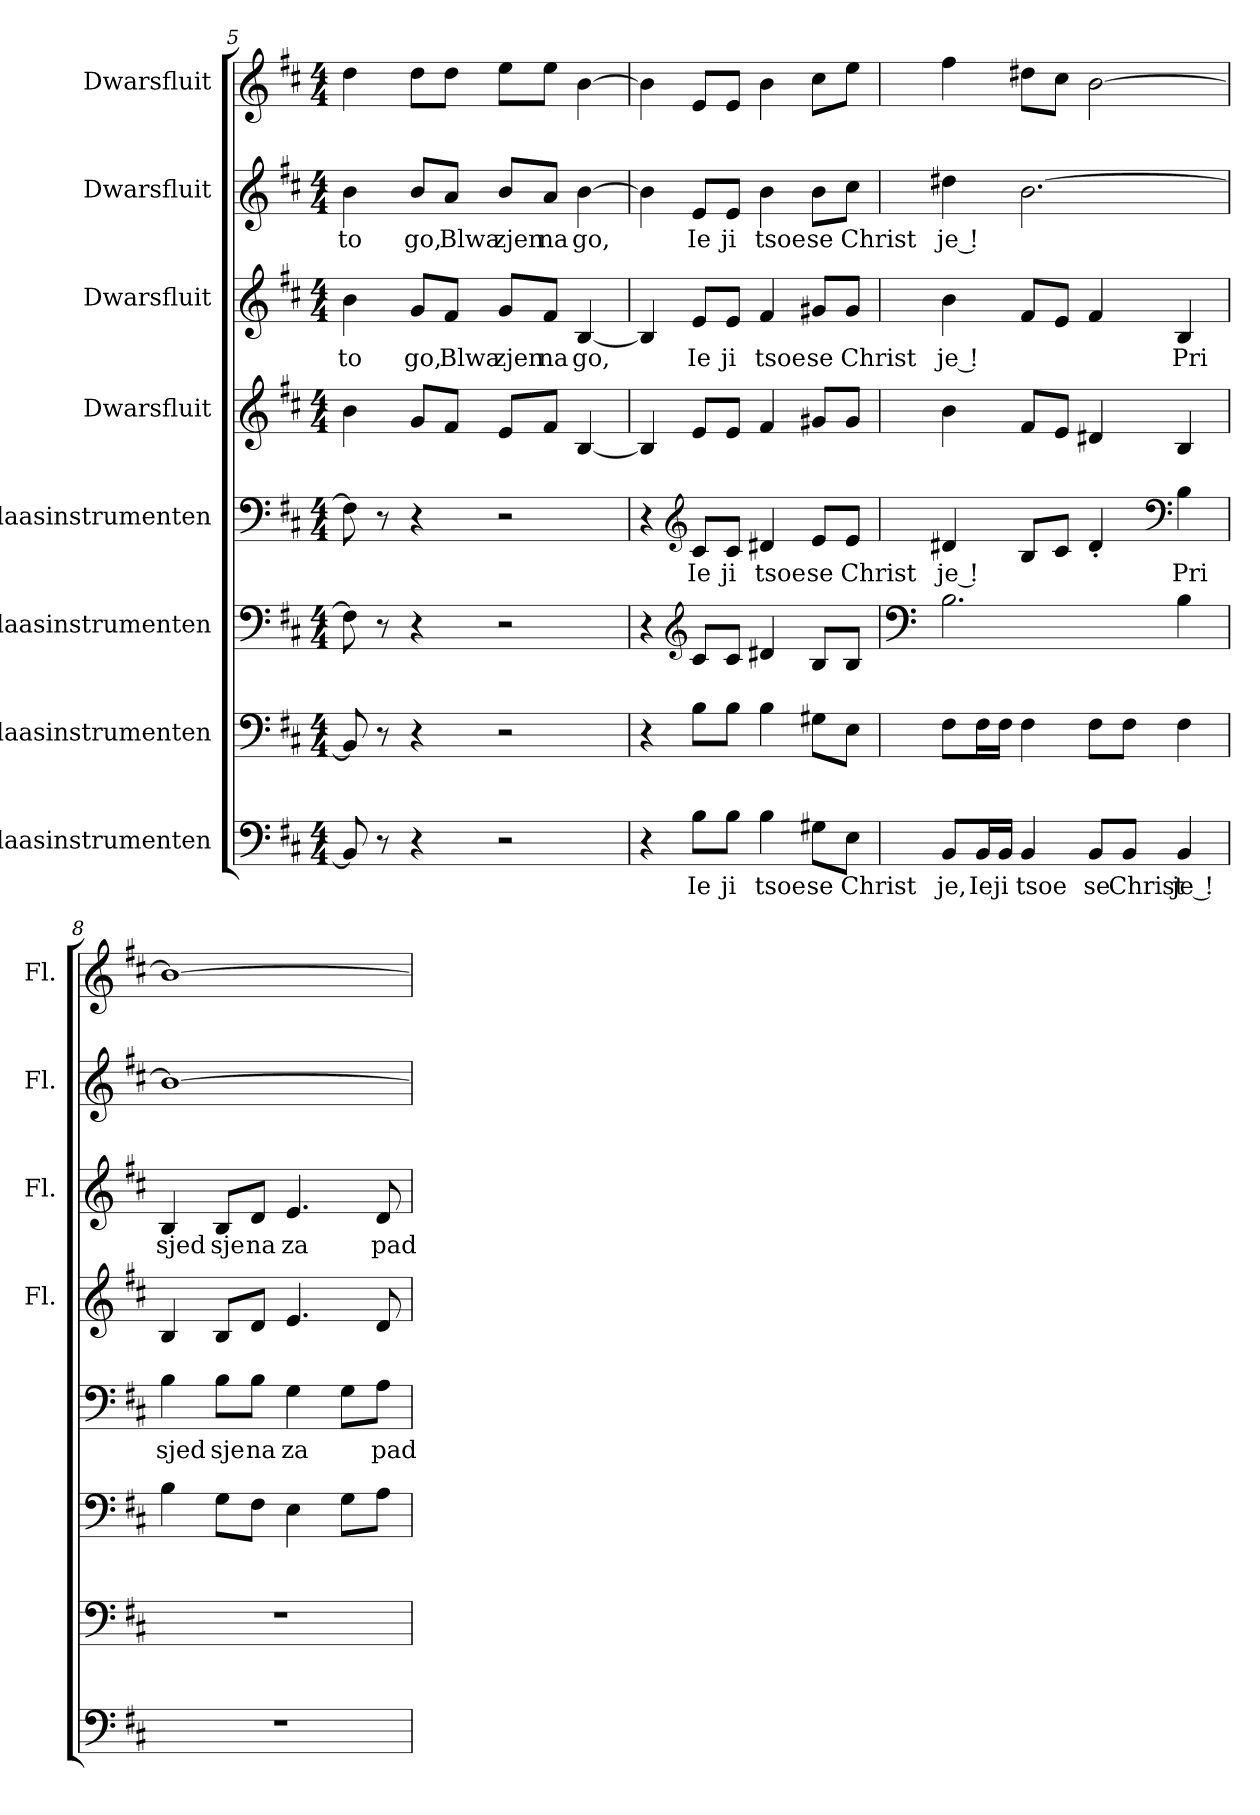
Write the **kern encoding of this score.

**kern	**text	**kern	**kern	**kern	**text	**kern	**kern	**text	**kern	**text	**kern
*part8	*part8	*part7	*part6	*part5	*part5	*part4	*part3	*part3	*part2	*part2	*part1
*staff8	*staff8	*staff7	*staff6	*staff5	*staff5	*staff4	*staff3	*staff3	*staff2	*staff2	*staff1
*I"Blaasinstrumenten	*	*I"Blaasinstrumenten	*I"Blaasinstrumenten	*I"Blaasinstrumenten	*	*I"Dwarsfluit	*I"Dwarsfluit	*	*I"Dwarsfluit	*	*I"Dwarsfluit
*	*	*	*	*	*	*I'Fl.	*I'Fl.	*	*I'Fl.	*	*I'Fl.
*clefF4	*	*clefF4	*clefF4	*clefF4	*	*clefG2	*clefG2	*	*clefG2	*	*clefG2
*k[f#c#]	*	*k[f#c#]	*k[f#c#]	*k[f#c#]	*	*k[f#c#]	*k[f#c#]	*	*k[f#c#]	*	*k[f#c#]
*M4/4	*	*M4/4	*M4/4	*M4/4	*	*M4/4	*M4/4	*	*M4/4	*	*M4/4
=5	=5	=5	=5	=5	=5	=5	=5	=5	=5	=5	=5
!	!	!	!	!	!	!	!	!LO:LY:b	!	!LO:LY:b	!
8BB/]	.	8BB/]	8F#\]	8F#\]	.	4b\	4b\	to	4b\	to	4dd\
8r	.	8r	8r	8r	.	.	.	.	.	.	.
!	!	!	!	!	!	!	!	!LO:LY:b	!	!LO:LY:b	!
4r	.	4r	4r	4r	.	8g/L	8g/L	go,	8b/L	go,	8dd\L
!	!	!	!	!	!	!	!	!LO:LY:b	!	!LO:LY:b	!
.	.	.	.	.	.	8f#/J	8f#/J	Blwa	8a/J	Blwa	8dd\J
!	!	!	!	!	!	!	!	!LO:LY:b	!	!LO:LY:b	!
2r	.	2r	2r	2r	.	8e/L	8g/L	zjen	8b/L	zjen	8ee\L
!	!	!	!	!	!	!	!	!LO:LY:b	!	!LO:LY:b	!
.	.	.	.	.	.	8f#/J	8f#/J	na	8a/J	na	8ee\J
!	!	!	!	!	!	!	!	!LO:LY:b	!	!LO:LY:b	!
.	.	.	.	.	.	[4B/	[4B/	go,	[4b\	go,	[4b\
!!LO:PB:g=z
=6	=6	=6	=6	=6	=6	=6	=6	=6	=6	=6	=6
4r	.	4r	4r	4r	.	4B/]	4B/]	.	4b\]	.	4b\]
*	*	*	*clefG2	*clefG2	*	*	*	*	*	*	*
!	!LO:LY:b	!	!	!	!LO:LY:b	!	!	!LO:LY:b	!	!LO:LY:b	!
8B\L	Ie	8B\L	8c#/L	8c#/L	Ie	8e/L	8e/L	Ie	8e/L	Ie	8e/L
!	!LO:LY:b	!	!	!	!LO:LY:b	!	!	!LO:LY:b	!	!LO:LY:b	!
8B\J	ji	8B\J	8c#/J	8c#/J	ji	8e/J	8e/J	ji	8e/J	ji	8e/J
!	!LO:LY:b	!	!	!	!LO:LY:b	!	!	!LO:LY:b	!	!LO:LY:b	!
4B\	tsoe	4B\	4d#X/	4d#X/	tsoe	4f#/	4f#/	tsoe	4b\	tsoe	4b\
!	!LO:LY:b	!	!	!	!LO:LY:b	!	!	!LO:LY:b	!	!LO:LY:b	!
8G#X\L	se	8G#X\L	8B/L	8e/L	se	8g#X/L	8g#X/L	se	8b\L	se	8cc#\L
!	!LO:LY:b	!	!	!	!LO:LY:b	!	!	!LO:LY:b	!	!LO:LY:b	!
8E\J	Christ	8E\J	8B/J	8e/J	Christ	8g#/J	8g#/J	Christ	8cc#\J	Christ	8ee\J
=7	=7	=7	=7	=7	=7	=7	=7	=7	=7	=7	=7
*	*	*	*clefF4	*	*	*	*	*	*	*	*
!	!LO:LY:b	!	!	!	!LO:LY:b	!	!	!LO:LY:b	!	!LO:LY:b	!
8BB/L	je,	8F#\L	2.B\	4d#X/	je !	4b\	4b\	je !	4dd#X\	je !	4ff#\
!	!LO:LY:b	!	!	!	!	!	!	!	!	!	!
16BB/L	Ie	16F#\L	.	.	.	.	.	.	.	.	.
!	!LO:LY:b	!	!	!	!	!	!	!	!	!	!
16BB/JJ	ji	16F#\JJ	.	.	.	.	.	.	.	.	.
!	!LO:LY:b	!	!	!	!	!	!	!	!	!	!
4BB/	tsoe	4F#\	.	8B/L	.	8f#/L	8f#/L	.	[2.b\	.	8dd#X\L
.	.	.	.	8c#/J	.	8e/J	8e/J	.	.	.	8cc#\J
!	!LO:LY:b	!	!	!	!	!	!	!	!	!	!
8BB/L	se	8F#\L	.	4d#'/	.	4d#X/	4f#/	.	.	.	[2b\
!	!LO:LY:b	!	!	!	!	!	!	!	!	!	!
8BB/J	Christ	8F#\J	.	.	.	.	.	.	.	.	.
*	*	*	*	*clefF4	*	*	*	*	*	*	*
!	!LO:LY:b	!	!	!	!LO:LY:b	!	!	!LO:LY:b	!	!	!
4BB/	je !	4F#\	4B\	4B\	Pri	4B/	4B/	Pri	.	.	.
=8	=8	=8	=8	=8	=8	=8	=8	=8	=8	=8	=8
!	!	!	!	!	!LO:LY:b	!	!	!LO:LY:b	!	!	!
1r	.	1r	4B\	4B\	sjed	4B/	4B/	sjed	1b_	.	1b_
!	!	!	!	!	!LO:LY:b	!	!	!LO:LY:b	!	!	!
.	.	.	8G\L	8B\L	sje	8B/L	8B/L	sje	.	.	.
!	!	!	!	!	!LO:LY:b	!	!	!LO:LY:b	!	!	!
.	.	.	8F#\J	8B\J	na	8d/J	8d/J	na	.	.	.
!	!	!	!	!	!LO:LY:b	!	!	!LO:LY:b	!	!	!
.	.	.	4E\	4G\	za	4.e/	4.e/	za	.	.	.
.	.	.	8G\L	8G\L	.	.	.	.	.	.	.
!	!	!	!	!	!LO:LY:b	!	!	!LO:LY:b	!	!	!
.	.	.	8A\J	8A\J	pad	8d/	8d/	pad	.	.	.
=	=	=	=	=	=	=	=	=	=	=	=
*-	*-	*-	*-	*-	*-	*-	*-	*-	*-	*-	*-
